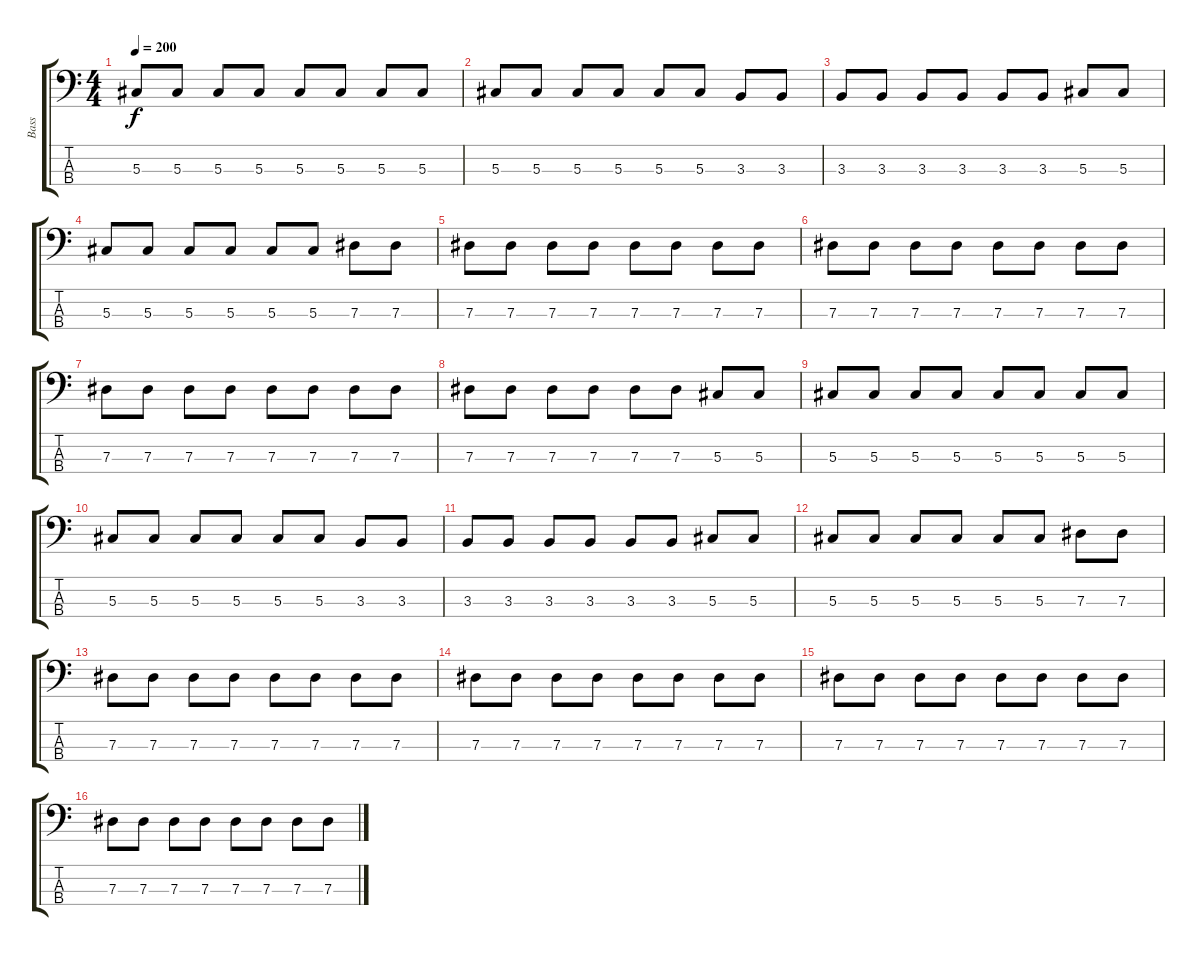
\track ("Bass" "Bass") {instrument electricbasspick}
\staff {score tabs}
\tuning (Gb2 Db2 Ab1 Eb1) {hide}
\ts (4 4)
\tempo 200
\clef f4
\ks c
5.3.8{dy f} 5.3.8 5.3.8 5.3.8 5.3.8 5.3.8 5.3.8 5.3.8 |
5.3.8 5.3.8 5.3.8 5.3.8 5.3.8 5.3.8 3.3.8 3.3.8 |
3.3.8 3.3.8 3.3.8 3.3.8 3.3.8 3.3.8 5.3.8 5.3.8 |
5.3.8 5.3.8 5.3.8 5.3.8 5.3.8 5.3.8 7.3.8 7.3.8 |
7.3.8 7.3.8 7.3.8 7.3.8 7.3.8 7.3.8 7.3.8 7.3.8 |
7.3.8 7.3.8 7.3.8 7.3.8 7.3.8 7.3.8 7.3.8 7.3.8 |
7.3.8 7.3.8 7.3.8 7.3.8 7.3.8 7.3.8 7.3.8 7.3.8 |
7.3.8 7.3.8 7.3.8 7.3.8 7.3.8 7.3.8 5.3.8 5.3.8 |
5.3.8 5.3.8 5.3.8 5.3.8 5.3.8 5.3.8 5.3.8 5.3.8 |
5.3.8 5.3.8 5.3.8 5.3.8 5.3.8 5.3.8 3.3.8 3.3.8 |
3.3.8 3.3.8 3.3.8 3.3.8 3.3.8 3.3.8 5.3.8 5.3.8 |
5.3.8 5.3.8 5.3.8 5.3.8 5.3.8 5.3.8 7.3.8 7.3.8 |
7.3.8 7.3.8 7.3.8 7.3.8 7.3.8 7.3.8 7.3.8 7.3.8 |
7.3.8 7.3.8 7.3.8 7.3.8 7.3.8 7.3.8 7.3.8 7.3.8 |
7.3.8 7.3.8 7.3.8 7.3.8 7.3.8 7.3.8 7.3.8 7.3.8 |
7.3.8 7.3.8 7.3.8 7.3.8 7.3.8 7.3.8 7.3.8 7.3.8
